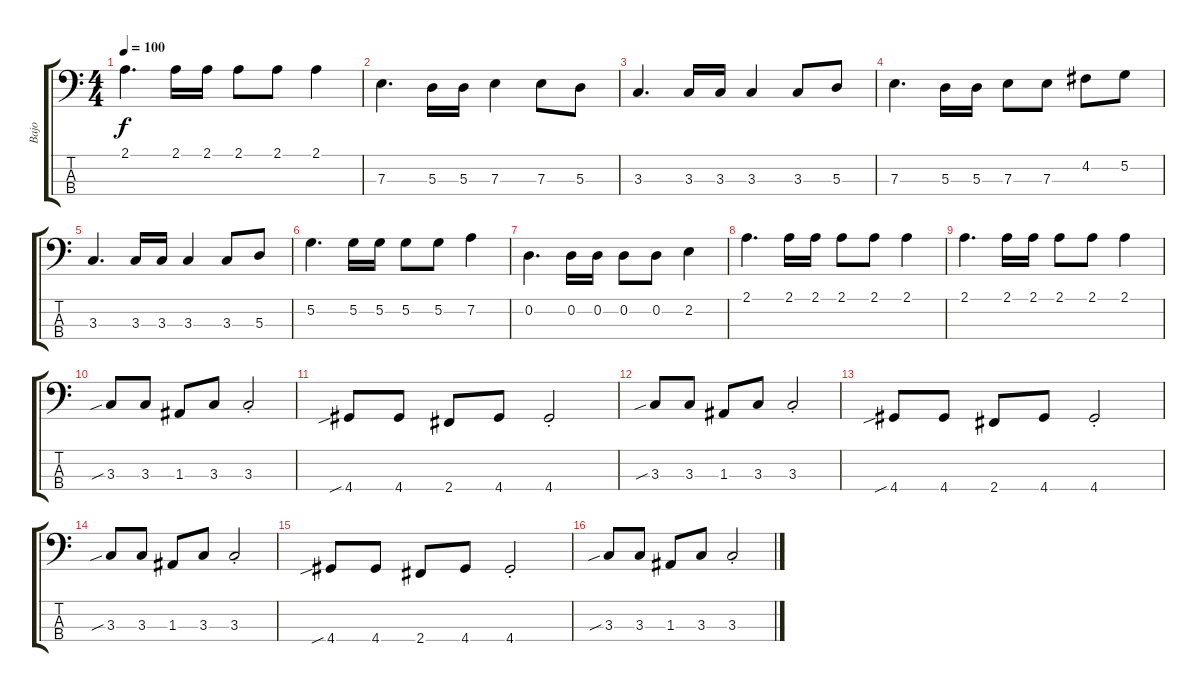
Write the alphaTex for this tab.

\track ("Bajo" "Bajo") {instrument electricbassfinger}
\staff {score tabs}
\tuning (G2 D2 A1 E1) {hide}
\ts (4 4)
\tempo 100
\clef f4
\ks c
2.1.4{d dy f} 2.1.16 2.1.16 2.1.8 2.1.8 2.1.4 |
7.3.4{d} 5.3.16 5.3.16 7.3.4 7.3.8 5.3.8 |
3.3.4{d} 3.3.16 3.3.16 3.3.4 3.3.8 5.3.8 |
7.3.4{d} 5.3.16 5.3.16 7.3.8 7.3.8 4.2.8 5.2.8 |
3.3.4{d} 3.3.16 3.3.16 3.3.4 3.3.8 5.3.8 |
5.2.4{d} 5.2.16 5.2.16 5.2.8 5.2.8 7.2.4 |
0.2.4{d} 0.2.16 0.2.16 0.2.8 0.2.8 2.2.4 |
2.1.4{d} 2.1.16 2.1.16 2.1.8 2.1.8 2.1.4 |
2.1.4{d} 2.1.16 2.1.16 2.1.8 2.1.8 2.1.4 |
3.3{sib}.8 3.3.8 1.3.8 3.3.8 3.3{st}.2 |
4.4{sib}.8 4.4.8 2.4.8 4.4.8 4.4{st}.2 |
3.3{sib}.8 3.3.8 1.3.8 3.3.8 3.3{st}.2 |
4.4{sib}.8 4.4.8 2.4.8 4.4.8 4.4{st}.2 |
3.3{sib}.8 3.3.8 1.3.8 3.3.8 3.3{st}.2 |
4.4{sib}.8 4.4.8 2.4.8 4.4.8 4.4{st}.2 |
3.3{sib}.8 3.3.8 1.3.8 3.3.8 3.3{st}.2
